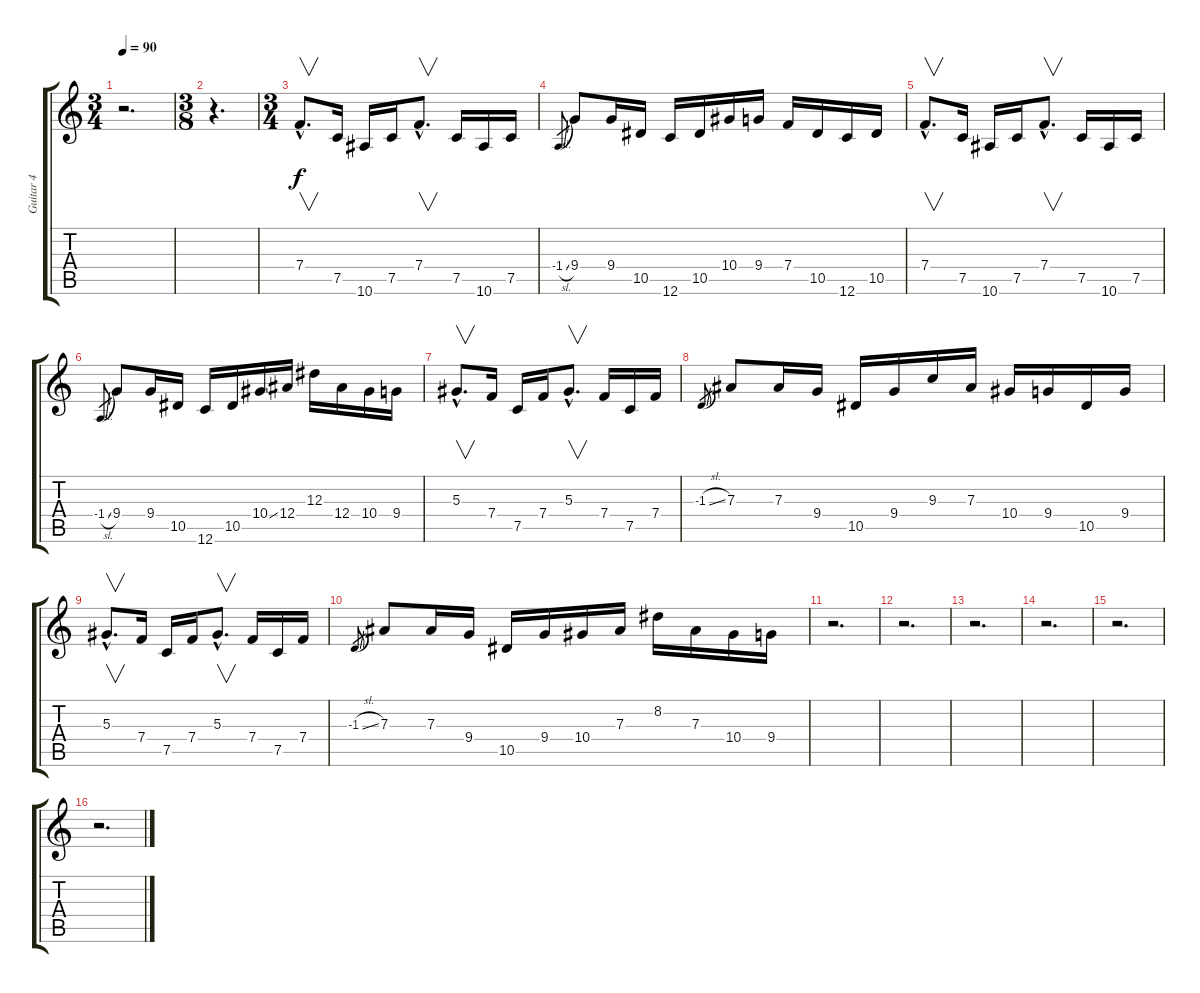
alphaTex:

\track ("Guitar 4" "Guitar 4") {instrument acousticguitarsteel}
\staff {score tabs}
\tuning (C4 G3 Eb3 Bb2 F2 C2) {hide}
\ts (3 4)
\tempo 90
\clef g2
\ks c
r.2{d dy f} |
\ts (3 8)
r.4{d} |
\ts (3 4)
7.4{hac}.8{v d balance 13 instrument distortionguitar} 7.5.16 10.6.16 7.5.16 7.4{hac}.8{v d} 7.5.16 10.6.16 7.5.16 |
-1.4{sl}.8{gr} 9.4.8 9.4.16 10.5.16 12.6.16 10.5.16 10.4.16 9.4.16 7.4.16 10.5.16 12.6.16 10.5.16 |
7.4{hac}.8{v d} 7.5.16 10.6.16 7.5.16 7.4{hac}.8{v d} 7.5.16 10.6.16 7.5.16 |
-1.4{sl}.8{gr} 9.4.8 9.4.16 10.5.16 12.6.16 10.5.16 10.4{ss}.16 12.4.16 12.3.16 12.4.16 10.4.16 9.4.16 |
5.3{hac}.8{v d} 7.4.16 7.5.16 7.4.16 5.3{hac}.8{v d} 7.4.16 7.5.16 7.4.16 |
-1.3{sl}.8{gr} 7.3.8 7.3.16 9.4.16 10.5.16 9.4.16 9.3.16 7.3.16 10.4.16 9.4.16 10.5.16 9.4.16 |
5.3{hac}.8{v d} 7.4.16 7.5.16 7.4.16 5.3{hac}.8{v d} 7.4.16 7.5.16 7.4.16 |
-1.3{sl}.8{gr} 7.3.8 7.3.16 9.4.16 10.5.16 9.4.16 10.4.16 7.3.16 8.2.16 7.3.16 10.4.16 9.4.16 |
r.2{d} |
r.2{d} |
r.2{d} |
r.2{d} |
r.2{d} |
r.2{d}
